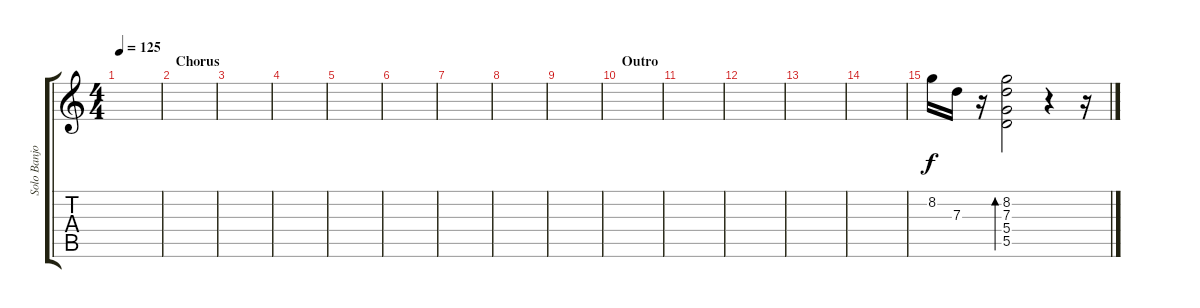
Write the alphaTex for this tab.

\track ("Solo Banjo" "Solo Banjo") {instrument banjo}
\staff {score tabs}
\tuning (E4 B3 G3 D3 A2 E2) {hide}
\displaytranspose 12
\ts (4 4)
\tempo 125
\clef g2
\ks c
|
\section ("" "Chorus")
|
|
|
|
|
|
|
|
\section ("" "Outro")
|
|
|
|
|
8.2.16 7.3.16 r.16 (8.2 7.3 5.4 5.5).2{bd 240} r.4 r.16
